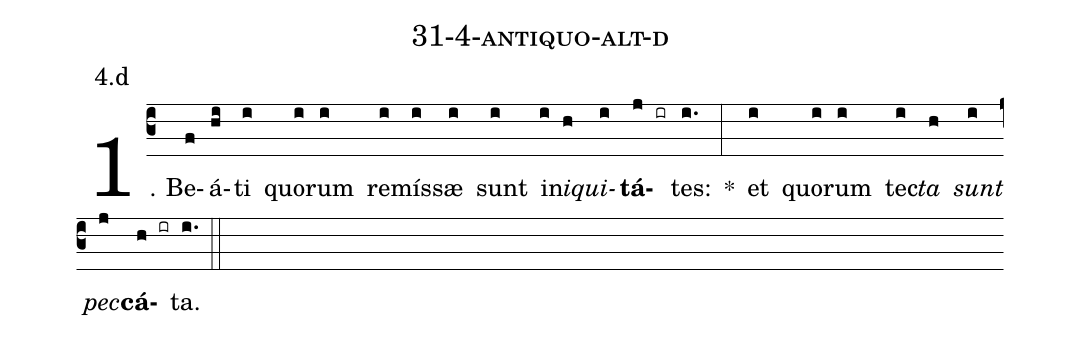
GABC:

name: 31-4-antiquo-alt-d;
annotation: 4.d;
%%
(c3)1. Be(f)á(hi)ti(i) quo(i)rum(i) re(i)mís(i)sæ(i) sunt(i) in(i)<i>i</i>(h)<i>qui</i>(i)<b>tá</b>(j ir)tes:(i.) *(:) et(i) quo(i)rum(i) tec(i)<i>ta</i>(h) <i>sunt</i>(i) <i>pec</i>(j)<b>cá</b>(h ir)ta.(i.) (::)
